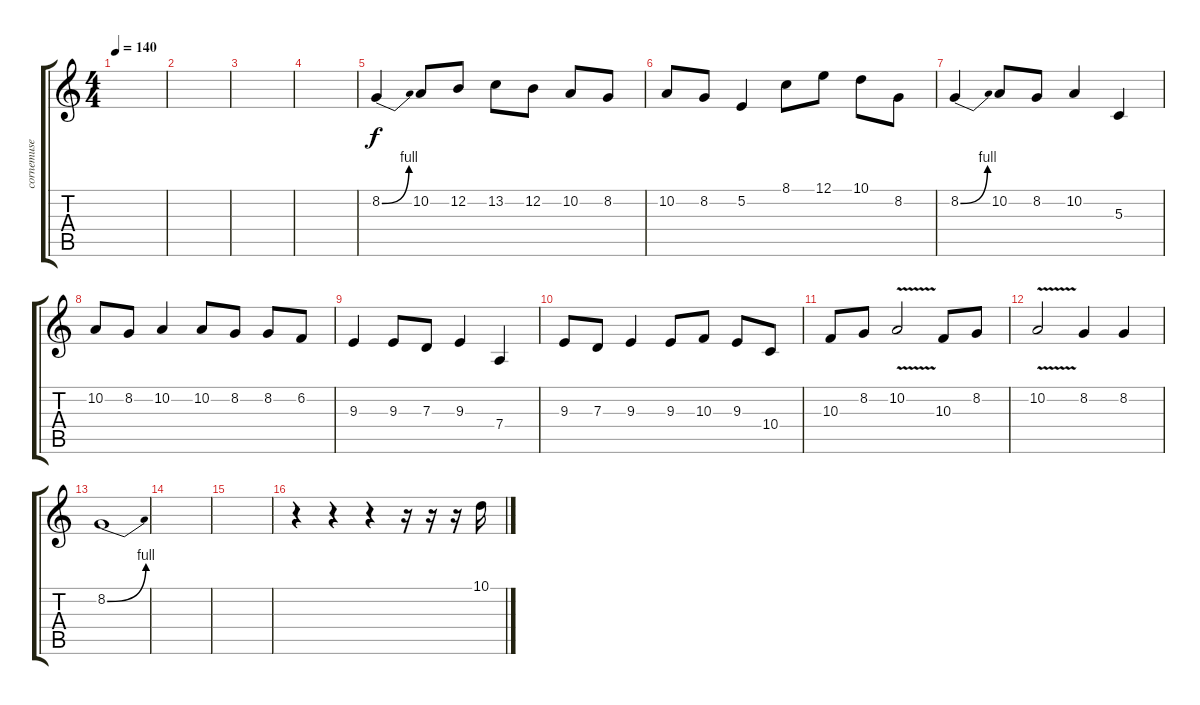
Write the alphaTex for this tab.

\track ("cornemuse" "cornemuse") {instrument bagpipe}
\staff {score tabs}
\tuning (E4 B3 G3 D3 A2 E2) {hide}
\ts (4 4)
\tempo 140
\clef g2
\ks c
|
|
|
|
8.2{be (bend 0 0 60 4)}.4 10.2.8 12.2.8 13.2.8 12.2.8 10.2.8 8.2.8 |
10.2.8 8.2.8 5.2.4 8.1.8 12.1.8 10.1.8 8.2.8 |
8.2{be (bend 0 0 60 4)}.4 10.2.8 8.2.8 10.2.4 5.3.4 |
10.2.8 8.2.8 10.2.4 10.2.8 8.2.8 8.2.8 6.2.8 |
9.3.4 9.3.8 7.3.8 9.3.4 7.4.4 |
9.3.8 7.3.8 9.3.4 9.3.8 10.3.8 9.3.8 10.4.8 |
10.3.8 8.2.8 10.2{v}.2 10.3.8 8.2.8 |
10.2{v}.2 8.2.4 8.2.4 |
8.2{be (bend 0 0 60 4)}.1 |
|
|
r.4 r.4 r.4 r.16 r.16 r.16 10.1{sl}.16
